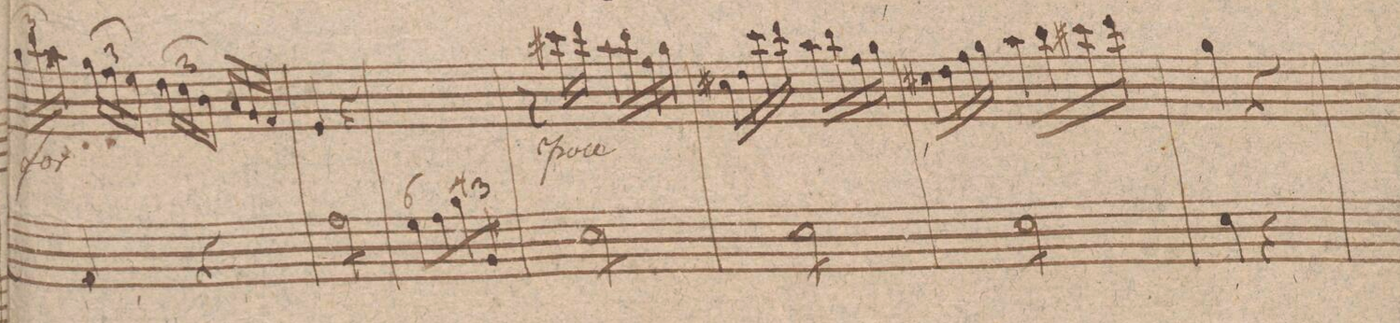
**kern	**fba
*I"Orgno	*
*clefF4	*
*k[f#c#g#d#]	*
*M2/4	*
4AA/	.
4r	.
=29	=29
8A\L	.
8A\	.
8A\	.
8A\J	.
=30	=30
8G#\L	x 6
8A\	.
8B\	x 7
8BB/J	x 3
=31	=31
8E\L	.
8E\	.
8E\	.
8E\J	.
=32	=32
8E\L	.
8E\	.
8E\	.
8E\J	.
=33	=33
8E\L	.
8E\	.
8E\	.
8E\J	.
=34	=34
4E\	.
4r	.
=35	=35
*-	*-
